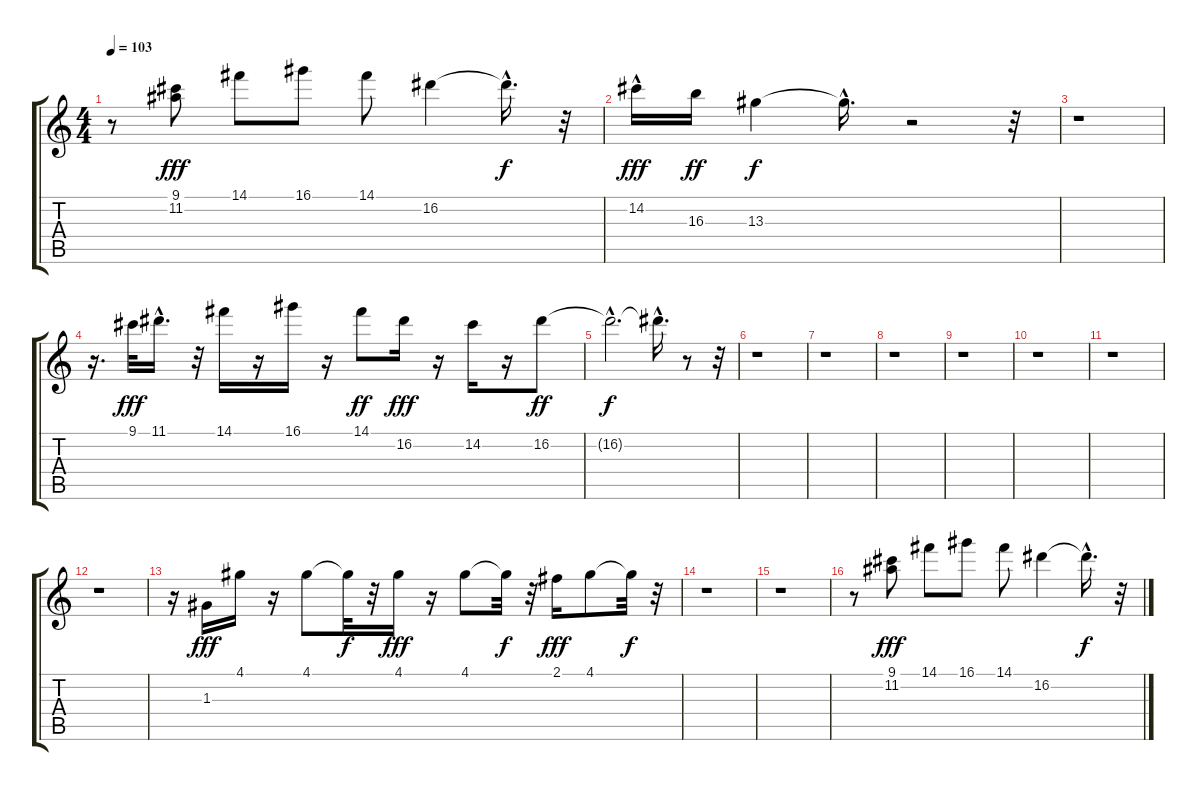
\track "" {instrument overdrivenguitar}
\staff {score tabs}
\tuning (E4 B3 G3 D3 A2 E2) {hide}
\ts (4 4)
\tempo 103
\clef g2
\ks c
r.8{dy f} (9.1 11.2).8{dy fff} 14.1.8 16.1.8 14.1.8 16.2.4 16.2{hac t}.16{d dy f} r.32 |
14.2{hac}.16{dy fff} 16.3.16{dy ff} 13.3.4{dy f} 13.3{hac t}.16{d} r.2 r.32 |
r.1 |
r.16{d} 9.1.32{dy fff} 11.1{hac}.16{d} r.32 14.1.16 r.16 16.1.16 r.16 14.1.8{dy ff} 16.2.16{dy fff} r.16 14.2.16 r.16 16.2.8{dy ff} |
16.2{hac t}.2{d dy f} 16.2{hac t}.16{d} r.8 r.32 |
r.1 |
r.1 |
r.1 |
r.1 |
r.1 |
r.1 |
r.1 |
r.16 1.3.16{dy fff} 4.1.16 r.16 4.1.8 4.1{t}.32{dy f} r.32 4.1.16{dy fff} r.16 4.1.8 4.1{t}.32{dy f} r.32 2.1.16{dy fff} 4.1.8 4.1{t}.32{dy f} r.32 |
r.1 |
r.1 |
r.8 (9.1 11.2).8{dy fff} 14.1.8 16.1.8 14.1.8 16.2.4 16.2{hac t}.16{d dy f} r.32
